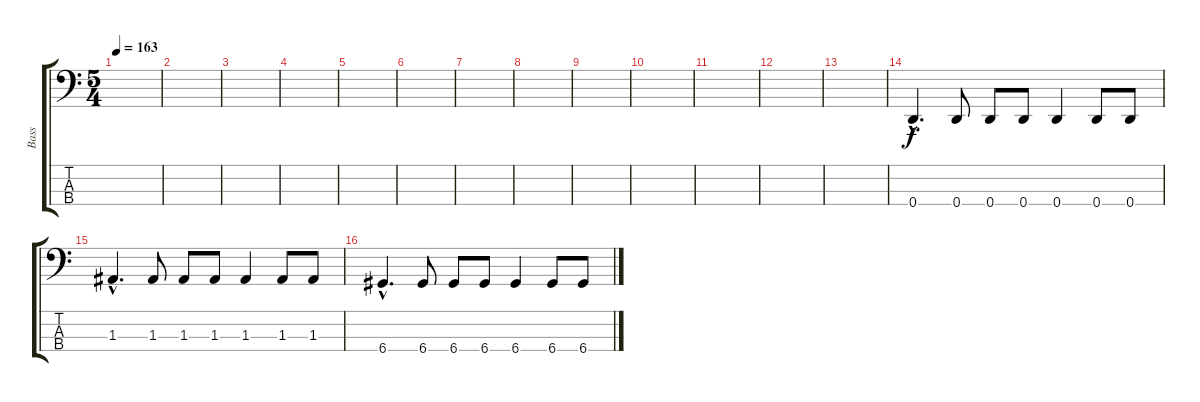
\track ("Bass" "Bass") {instrument electricbassfinger}
\staff {score tabs}
\tuning (G2 D2 A1 D1) {hide}
\ts (5 4)
\tempo 163
\clef f4
\ks c
|
|
|
|
|
|
|
|
|
|
|
|
|
0.4{hac}.4{d} 0.4.8 0.4.8 0.4.8 0.4.4 0.4.8 0.4.8 |
1.3{hac}.4{d} 1.3.8 1.3.8 1.3.8 1.3.4 1.3.8 1.3.8 |
6.4{hac}.4{d} 6.4.8 6.4.8 6.4.8 6.4.4 6.4.8 6.4.8
